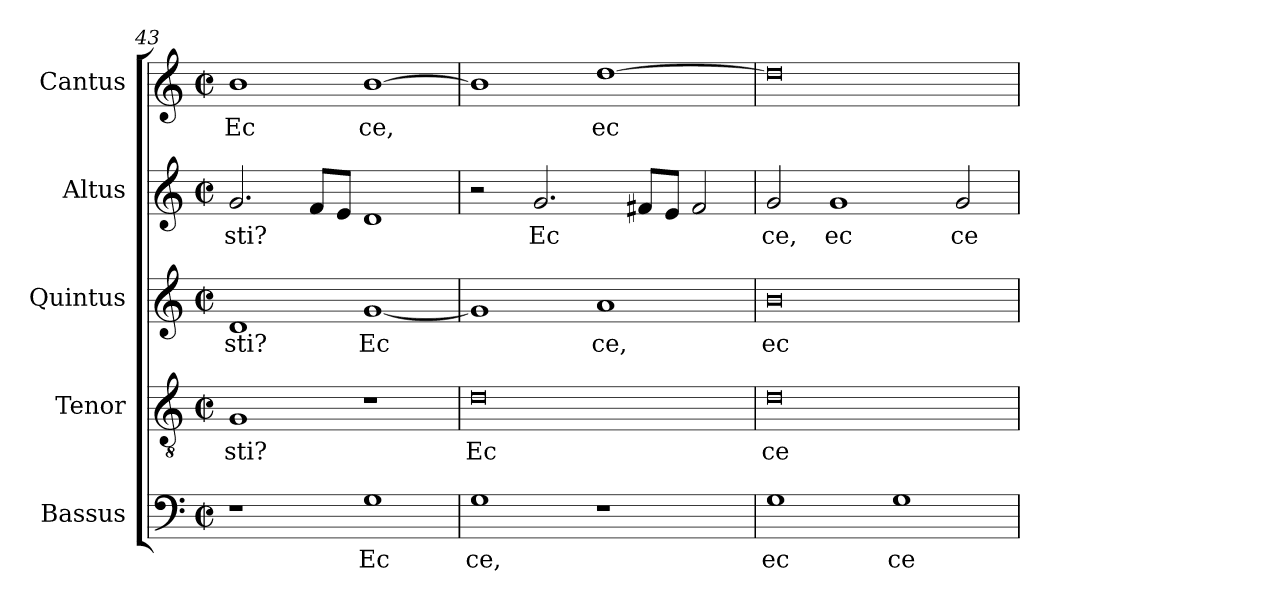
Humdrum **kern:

**kern	**text	**kern	**text	**kern	**text	**kern	**text	**kern	**text
*part5	*part5	*part4	*part4	*part3	*part3	*part2	*part2	*part1	*part1
*staff5	*staff5	*staff4	*staff4	*staff3	*staff3	*staff2	*staff2	*staff1	*staff1
*I"Bassus	*	*I"Tenor	*	*I"Quintus	*	*I"Altus	*	*I"Cantus	*
!!LO:LB:g=z
*clefF4	*	*clefGv2	*	*clefG2	*	*clefG2	*	*clefG2	*
*	*	*	*	*k[]	*	*	*	*	*
*	*	*	*	*C:	*	*	*	*	*
*M2/2	*	*M2/2	*	*M2/2	*	*M2/2	*	*M2/2	*
*met(c|)	*	*met(c|)	*	*met(c|)	*	*met(c|)	*	*met(c|)	*
=43	=43	=43	=43	=43	=43	=43	=43	=43	=43
!	!	!	!LO:LY:b:cj	!	!LO:LY:b:cj	!	!LO:LY:b	!	!LO:LY:b:cj
1r	.	1G	sti?	1d	sti?	2.g/	sti?	1b	Ec
.	.	.	.	.	.	8f/L	.	.	.
.	.	.	.	.	.	8e/J	.	.	.
!	!LO:LY:b:cj	!	!	!	!LO:LY:b:cj	!	!	!	!LO:LY:b:cj
1G	Ec	1r	.	[<1g	Ec	1d	.	[>1b	ce,
=44	=44	=44	=44	=44	=44	=44	=44	=44	=44
!	!LO:LY:b:cj	!	!LO:LY:b:cj	!	!	!	!	!	!
1G	ce,	0d	Ec	1g]	.	2r	.	1b]	.
!	!	!	!	!	!	!	!LO:LY:b:cj	!	!
.	.	.	.	.	.	2.g/	Ec	.	.
!	!	!	!	!	!LO:LY:b:cj	!	!	!	!LO:LY:b:cj
1r	.	.	.	1a	ce,	.	.	[>1dd	ec
.	.	.	.	.	.	8f#/L	.	.	.
.	.	.	.	.	.	8e/J	.	.	.
.	.	.	.	.	.	2f#/	.	.	.
=45	=45	=45	=45	=45	=45	=45	=45	=45	=45
!	!LO:LY:b:cj	!	!LO:LY:b:cj	!	!LO:LY:b:cj	!	!LO:LY:b:cj	!	!
1G	ec	0d	ce	0b	ec	2g/	ce,	0dd]	.
!	!	!	!	!	!	!	!LO:LY:b:cj	!	!
.	.	.	.	.	.	1g	ec	.	.
!	!LO:LY:b:cj	!	!	!	!	!	!	!	!
1G	ce	.	.	.	.	.	.	.	.
!	!	!	!	!	!	!	!LO:LY:b:cj	!	!
.	.	.	.	.	.	2g/	ce	.	.
=	=	=	=	=	=	=	=	=	=
*-	*-	*-	*-	*-	*-	*-	*-	*-	*-
